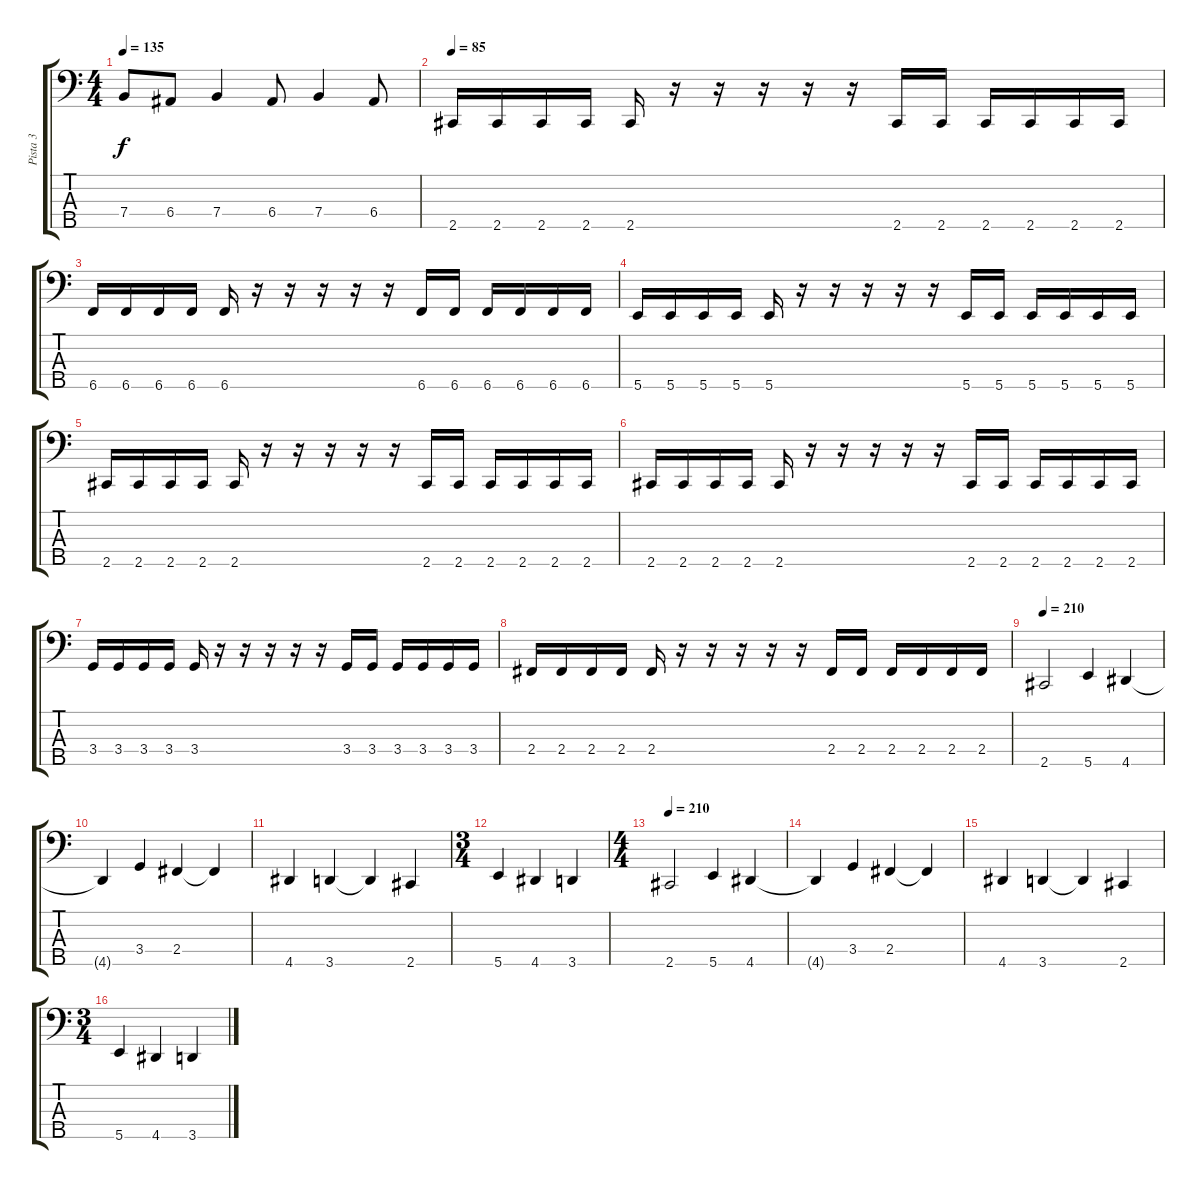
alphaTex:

\track ("Pista 3" "Pista 3") {instrument electricbassfinger}
\staff {score tabs}
\tuning (G2 D2 A1 E1 B0) {hide}
\ts (4 4)
\tempo 135
\clef f4
\ks c
7.4{t}.8{dy f} 6.4.8 7.4.4 6.4.8 7.4.4 6.4.8 |
\tempo 85
2.5.16 2.5.16 2.5.16 2.5.16 2.5.16 r.16 r.16 r.16 r.16 r.16 2.5.16 2.5.16 2.5.16 2.5.16 2.5.16 2.5.16 |
6.5.16 6.5.16 6.5.16 6.5.16 6.5.16 r.16 r.16 r.16 r.16 r.16 6.5.16 6.5.16 6.5.16 6.5.16 6.5.16 6.5.16 |
5.5.16 5.5.16 5.5.16 5.5.16 5.5.16 r.16 r.16 r.16 r.16 r.16 5.5.16 5.5.16 5.5.16 5.5.16 5.5.16 5.5.16 |
2.5.16 2.5.16 2.5.16 2.5.16 2.5.16 r.16 r.16 r.16 r.16 r.16 2.5.16 2.5.16 2.5.16 2.5.16 2.5.16 2.5.16 |
2.5.16 2.5.16 2.5.16 2.5.16 2.5.16 r.16 r.16 r.16 r.16 r.16 2.5.16 2.5.16 2.5.16 2.5.16 2.5.16 2.5.16 |
3.4.16 3.4.16 3.4.16 3.4.16 3.4.16 r.16 r.16 r.16 r.16 r.16 3.4.16 3.4.16 3.4.16 3.4.16 3.4.16 3.4.16 |
2.4.16 2.4.16 2.4.16 2.4.16 2.4.16 r.16 r.16 r.16 r.16 r.16 2.4.16 2.4.16 2.4.16 2.4.16 2.4.16 2.4.16 |
\tempo 210
2.5.2 5.5.4 4.5.4 |
4.5{t}.4 3.4.4 2.4.4 2.4{t}.4 |
4.5.4 3.5.4 3.5{t}.4 2.5.4 |
\ts (3 4)
5.5.4 4.5.4 3.5.4 |
\ts (4 4)
\tempo 210
2.5.2 5.5.4 4.5.4 |
4.5{t}.4 3.4.4 2.4.4 2.4{t}.4 |
4.5.4 3.5.4 3.5{t}.4 2.5.4 |
\ts (3 4)
5.5.4 4.5.4 3.5.4
